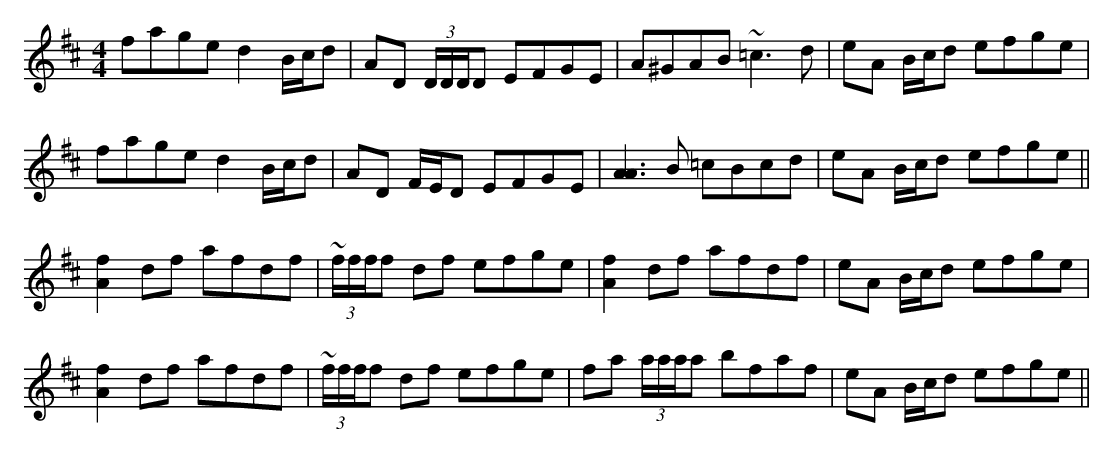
X:1
M:4/4
K:D
fage d2 B/c/d|AD (3D/D/D/D EFGE|A^GAB ~=c3 d|eA B/c/d efge|
fage d2 B/c/d|AD F/E/D EFGE|[A3A3] B =cBcd|eA B/c/d efge||
[A2f2] df afdf|~(3f/f/f/f df efge|[A2f2] df afdf|eA B/c/d efge|
[A2f2] df afdf|~(3f/f/f/f df efge|fa (3a/a/a/a bfaf |eA B/c/d efge||
